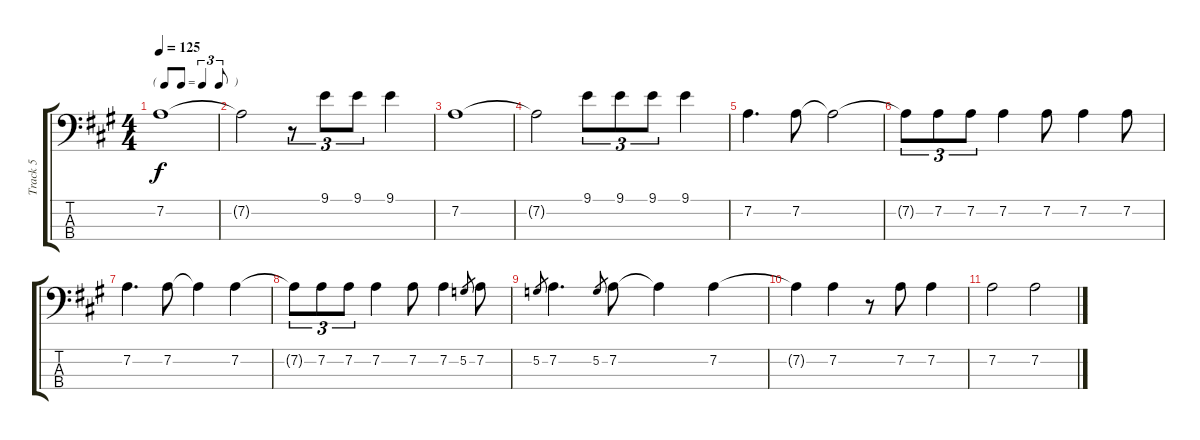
\track ("Track 5" "Track 5") {instrument electricbassfinger}
\staff {score tabs}
\tuning (G2 D2 A1 E1) {hide}
\ts (4 4)
\tf triplet8th
\tempo 125
\clef f4
\ks a
7.2.1{dy f} |
7.2{t}.2 r.8{tu (3 2)} 9.1.8{tu (3 2)} 9.1.8{tu (3 2)} 9.1.4 |
7.2.1 |
7.2{t}.2 9.1.8{tu (3 2)} 9.1.8{tu (3 2)} 9.1.8{tu (3 2)} 9.1.4 |
7.2.4{d} 7.2.8 7.2{t}.2 |
7.2{t}.8{tu (3 2)} 7.2.8{tu (3 2)} 7.2.8{tu (3 2)} 7.2.4 7.2.8 7.2.4 7.2.8 |
7.2.4{d} 7.2.8 7.2{t}.4 7.2.4 |
7.2{t}.8{tu (3 2)} 7.2.8{tu (3 2)} 7.2.8{tu (3 2)} 7.2.4 7.2.8 7.2.4 5.2.8{gr} 7.2.8 |
5.2.8{gr} 7.2.4{d} 5.2.8{gr} 7.2.8 7.2{t}.4 7.2.4 |
7.2{t}.4 7.2.4 r.8 7.2.8 7.2.4 |
7.2.2 7.2.2
